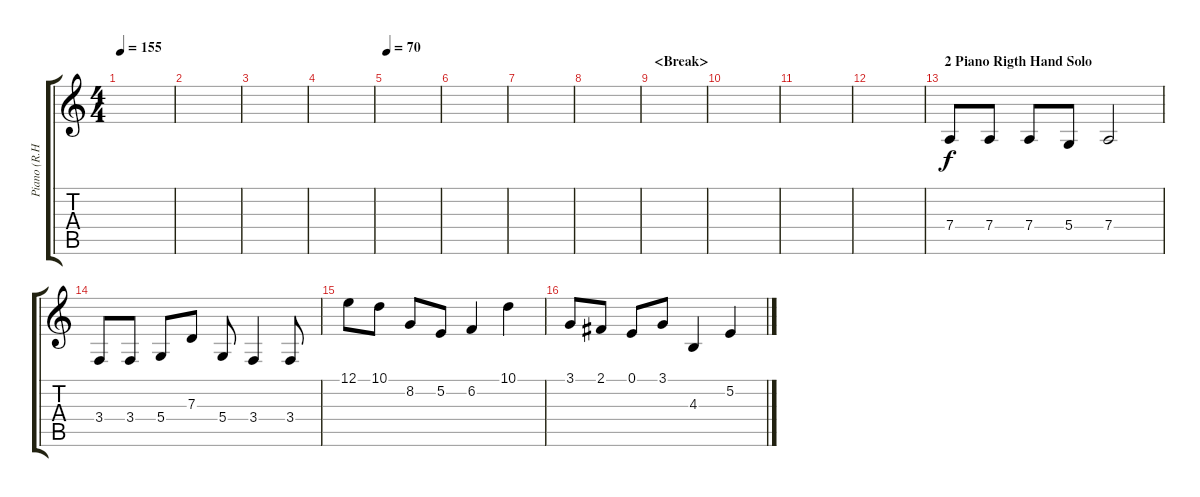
\track ("Piano (R.Hand)" "Piano (R.H") {instrument acousticgrandpiano}
\staff {score tabs}
\tuning (E4 B3 G3 D3 A2 E2) {hide}
\ts (4 4)
\tempo 155
\clef g2
\ks c
|
|
|
|
\tempo 70
|
|
|
|
\section ("" "<Break>")
|
|
|
|
\section ("" "2 Piano Rigth Hand Solo")
7.4.8 7.4.8 7.4.8 5.4.8 7.4.2 |
3.4.8{dy f} 3.4.8 5.4.8 7.3.8 5.4.8 3.4.4 3.4.8 |
12.1.8 10.1.8 8.2.8 5.2.8 6.2.4 10.1.4 |
3.1.8 2.1.8 0.1.8 3.1.8 4.3.4 5.2.4
